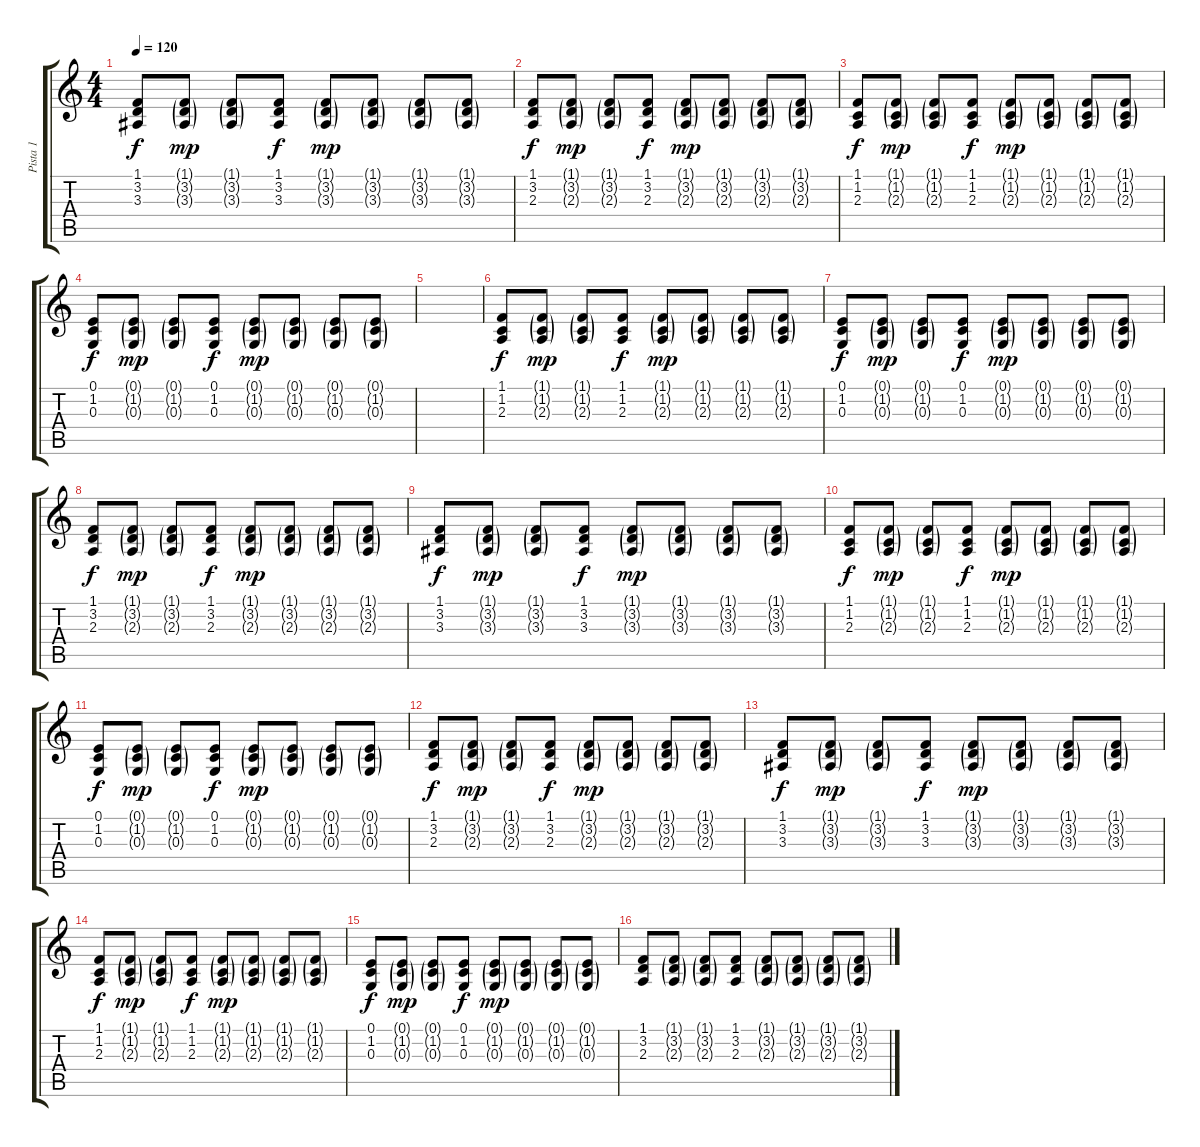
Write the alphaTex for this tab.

\track ("Pista 1" "Pista 1") {instrument fx4atmosphere}
\staff {score tabs}
\tuning (E4 B3 G3 D3 A2 E2) {hide}
\ts (4 4)
\tempo 120
\clef g2
\ks c
(1.1 3.2 3.3).8{dy f} (1.1{g} 3.2{g} 3.3{g}).8{dy mp} (1.1{g} 3.2{g} 3.3{g}).8 (1.1 3.2 3.3).8{dy f} (1.1{g} 3.2{g} 3.3{g}).8{dy mp} (1.1{g} 3.2{g} 3.3{g}).8 (1.1{g} 3.2{g} 3.3{g}).8 (1.1{g} 3.2{g} 3.3{g}).8 |
(1.1 3.2 2.3).8{dy f} (1.1{g} 3.2{g} 2.3{g}).8{dy mp} (1.1{g} 3.2{g} 2.3{g}).8 (1.1 3.2 2.3).8{dy f} (1.1{g} 3.2{g} 2.3{g}).8{dy mp} (1.1{g} 3.2{g} 2.3{g}).8 (1.1{g} 3.2{g} 2.3{g}).8 (1.1{g} 3.2{g} 2.3{g}).8 |
(1.1 1.2 2.3).8{dy f} (1.1{g} 1.2{g} 2.3{g}).8{dy mp} (1.1{g} 1.2{g} 2.3{g}).8 (1.1 1.2 2.3).8{dy f} (1.1{g} 1.2{g} 2.3{g}).8{dy mp} (1.1{g} 1.2{g} 2.3{g}).8 (1.1{g} 1.2{g} 2.3{g}).8 (1.1{g} 1.2{g} 2.3{g}).8 |
(0.1 1.2 0.3).8{dy f} (0.1{g} 1.2{g} 0.3{g}).8{dy mp} (0.1{g} 1.2{g} 0.3{g}).8 (0.1 1.2 0.3).8{dy f} (0.1{g} 1.2{g} 0.3{g}).8{dy mp} (0.1{g} 1.2{g} 0.3{g}).8 (0.1{g} 1.2{g} 0.3{g}).8 (0.1{g} 1.2{g} 0.3{g}).8 |
|
(1.1 1.2 2.3).8{dy f} (1.1{g} 1.2{g} 2.3{g}).8{dy mp} (1.1{g} 1.2{g} 2.3{g}).8 (1.1 1.2 2.3).8{dy f} (1.1{g} 1.2{g} 2.3{g}).8{dy mp} (1.1{g} 1.2{g} 2.3{g}).8 (1.1{g} 1.2{g} 2.3{g}).8 (1.1{g} 1.2{g} 2.3{g}).8 |
(0.1 1.2 0.3).8{dy f} (0.1{g} 1.2{g} 0.3{g}).8{dy mp} (0.1{g} 1.2{g} 0.3{g}).8 (0.1 1.2 0.3).8{dy f} (0.1{g} 1.2{g} 0.3{g}).8{dy mp} (0.1{g} 1.2{g} 0.3{g}).8 (0.1{g} 1.2{g} 0.3{g}).8 (0.1{g} 1.2{g} 0.3{g}).8 |
(1.1 3.2 2.3).8{dy f} (1.1{g} 3.2{g} 2.3{g}).8{dy mp} (1.1{g} 3.2{g} 2.3{g}).8 (1.1 3.2 2.3).8{dy f} (1.1{g} 3.2{g} 2.3{g}).8{dy mp} (1.1{g} 3.2{g} 2.3{g}).8 (1.1{g} 3.2{g} 2.3{g}).8 (1.1{g} 3.2{g} 2.3{g}).8 |
(1.1 3.2 3.3).8{dy f} (1.1{g} 3.2{g} 3.3{g}).8{dy mp} (1.1{g} 3.2{g} 3.3{g}).8 (1.1 3.2 3.3).8{dy f} (1.1{g} 3.2{g} 3.3{g}).8{dy mp} (1.1{g} 3.2{g} 3.3{g}).8 (1.1{g} 3.2{g} 3.3{g}).8 (1.1{g} 3.2{g} 3.3{g}).8 |
(1.1 1.2 2.3).8{dy f} (1.1{g} 1.2{g} 2.3{g}).8{dy mp} (1.1{g} 1.2{g} 2.3{g}).8 (1.1 1.2 2.3).8{dy f} (1.1{g} 1.2{g} 2.3{g}).8{dy mp} (1.1{g} 1.2{g} 2.3{g}).8 (1.1{g} 1.2{g} 2.3{g}).8 (1.1{g} 1.2{g} 2.3{g}).8 |
(0.1 1.2 0.3).8{dy f} (0.1{g} 1.2{g} 0.3{g}).8{dy mp} (0.1{g} 1.2{g} 0.3{g}).8 (0.1 1.2 0.3).8{dy f} (0.1{g} 1.2{g} 0.3{g}).8{dy mp} (0.1{g} 1.2{g} 0.3{g}).8 (0.1{g} 1.2{g} 0.3{g}).8 (0.1{g} 1.2{g} 0.3{g}).8 |
(1.1 3.2 2.3).8{dy f} (1.1{g} 3.2{g} 2.3{g}).8{dy mp} (1.1{g} 3.2{g} 2.3{g}).8 (1.1 3.2 2.3).8{dy f} (1.1{g} 3.2{g} 2.3{g}).8{dy mp} (1.1{g} 3.2{g} 2.3{g}).8 (1.1{g} 3.2{g} 2.3{g}).8 (1.1{g} 3.2{g} 2.3{g}).8 |
(1.1 3.2 3.3).8{dy f} (1.1{g} 3.2{g} 3.3{g}).8{dy mp} (1.1{g} 3.2{g} 3.3{g}).8 (1.1 3.2 3.3).8{dy f} (1.1{g} 3.2{g} 3.3{g}).8{dy mp} (1.1{g} 3.2{g} 3.3{g}).8 (1.1{g} 3.2{g} 3.3{g}).8 (1.1{g} 3.2{g} 3.3{g}).8 |
(1.1 1.2 2.3).8{dy f} (1.1{g} 1.2{g} 2.3{g}).8{dy mp} (1.1{g} 1.2{g} 2.3{g}).8 (1.1 1.2 2.3).8{dy f} (1.1{g} 1.2{g} 2.3{g}).8{dy mp} (1.1{g} 1.2{g} 2.3{g}).8 (1.1{g} 1.2{g} 2.3{g}).8 (1.1{g} 1.2{g} 2.3{g}).8 |
(0.1 1.2 0.3).8{dy f} (0.1{g} 1.2{g} 0.3{g}).8{dy mp} (0.1{g} 1.2{g} 0.3{g}).8 (0.1 1.2 0.3).8{dy f} (0.1{g} 1.2{g} 0.3{g}).8{dy mp} (0.1{g} 1.2{g} 0.3{g}).8 (0.1{g} 1.2{g} 0.3{g}).8 (0.1{g} 1.2{g} 0.3{g}).8 |
(1.1 3.2 2.3).8 (1.1{g} 3.2{g} 2.3{g}).8 (1.1{g} 3.2{g} 2.3{g}).8 (1.1 3.2 2.3).8 (1.1{g} 3.2{g} 2.3{g}).8 (1.1{g} 3.2{g} 2.3{g}).8 (1.1{g} 3.2{g} 2.3{g}).8 (1.1{g} 3.2{g} 2.3{g}).8
